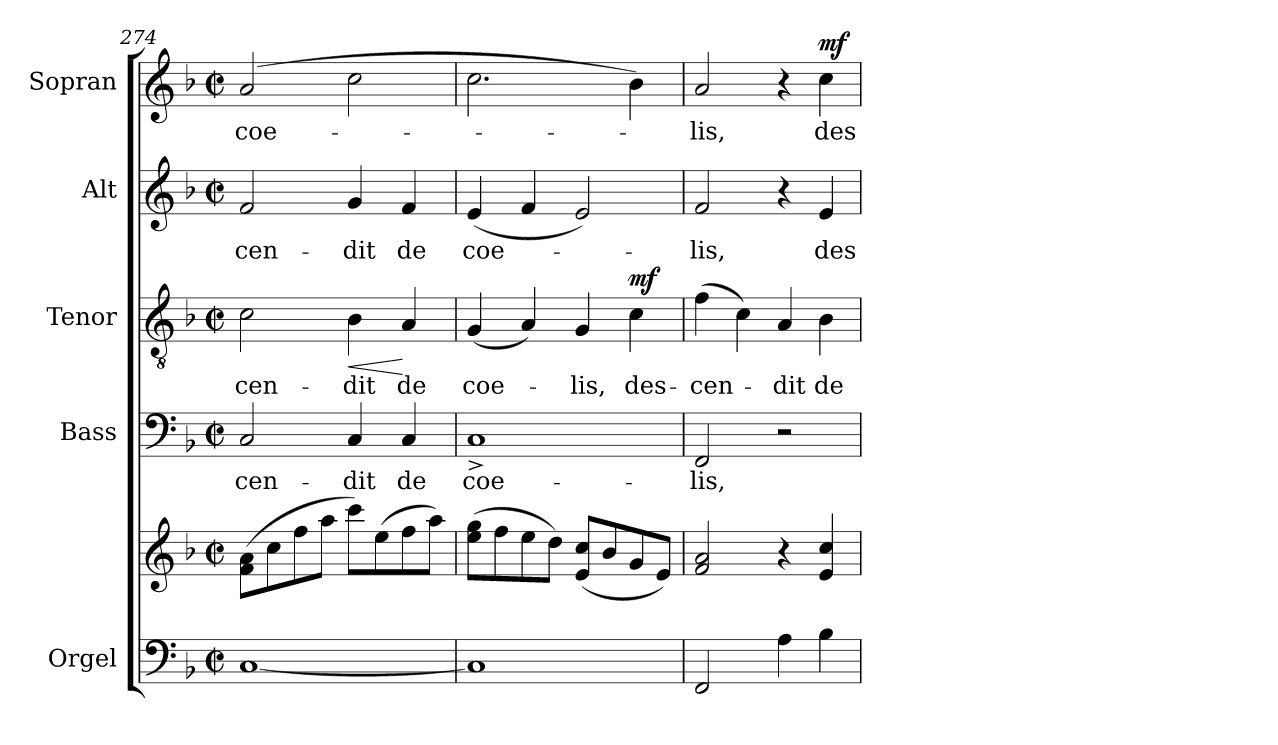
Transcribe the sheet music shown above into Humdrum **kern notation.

**kern	**kern	**kern	**text	**kern	**text	**dynam	**kern	**text	**kern	**text	**dynam
*part5	*part5	*part4	*part4	*part3	*part3	*part3	*part2	*part2	*part1	*part1	*part1
*staff6	*staff5	*staff4	*staff4	*staff3	*staff3	*staff3	*staff2	*staff2	*staff1	*staff1	*staff1
*I"Orgel	*	*I"Bass	*	*I"Tenor	*	*	*I"Alt	*	*I"Sopran	*	*
*I'Org.	*	*I'B.	*	*I'T.	*	*	*I'A.	*	*I'S.	*	*
*clefF4	*clefG2	*clefF4	*	*clefGv2	*	*	*clefG2	*	*clefG2	*	*
*k[b-]	*k[b-]	*k[b-]	*	*k[b-]	*	*	*k[b-]	*	*k[b-]	*	*
*F:	*F:	*F:	*	*F:	*	*	*F:	*	*F:	*	*
*M2/2	*M2/2	*M2/2	*	*M2/2	*	*	*M2/2	*	*M2/2	*	*
*met(c|)	*met(c|)	*met(c|)	*	*met(c|)	*	*	*met(c|)	*	*met(c|)	*	*
=274	=274	=274	=274	=274	=274	=274	=274	=274	=274	=274	=274
!	!	!	!LO:LY:b	!	!LO:LY:b	!	!	!LO:LY:b	!	!LO:LY:b	!
[1C	(>8f\ 8a\L	2C/	-cen-	2c\	-cen-	.	2f/	-cen-	(2a/	-coe-	.
.	8cc\	.	.	.	.	.	.	.	.	.	.
.	8ff\	.	.	.	.	.	.	.	.	.	.
.	8aa\J	.	.	.	.	.	.	.	.	.	.
!	!	!	!LO:LY:b	!	!LO:LY:b	!LO:HP:b	!	!LO:LY:b	!	!	!
.	8ccc\L)	4C/	-dit	4B-\	-dit	<	4g/	-dit	2cc\	.	.
.	(>8ee\	.	.	.	.	.	.	.	.	.	.
!	!	!	!LO:LY:b	!	!LO:LY:b	!	!	!LO:LY:b	!	!	!
.	8ff\	4C/	de	4A/	de	[	4f/	de	.	.	.
.	8aa\J)	.	.	.	.	.	.	.	.	.	.
=275	=275	=275	=275	=275	=275	=275	=275	=275	=275	=275	=275
!	!	!	!LO:LY:b	!	!LO:LY:b	!	!	!LO:LY:b	!	!	!
1C]	(>8ee\ 8gg\L	1C^>	coe-	(<4G/	coe-	.	(<4e/	coe-	2.cc\	.	.
.	8ff\	.	.	.	.	.	.	.	.	.	.
.	8ee\	.	.	4A/)	.	.	4f/	.	.	.	.
.	8dd\J)	.	.	.	.	.	.	.	.	.	.
!	!	!	!	!	!LO:LY:b	!	!	!	!	!	!
.	(<8e/ 8cc/L	.	.	4G/	-lis,	.	2e/)	.	.	.	.
.	8b-/	.	.	.	.	.	.	.	.	.	.
!	!	!	!	!	!LO:LY:b	!LO:DY:a	!	!	!	!	!
.	8g/	.	.	4c\	des-	mf	.	.	4b-\)	.	.
.	8e/J)	.	.	.	.	.	.	.	.	.	.
=276	=276	=276	=276	=276	=276	=276	=276	=276	=276	=276	=276
!	!	!	!LO:LY:b	!	!LO:LY:b	!	!	!LO:LY:b	!	!LO:LY:b	!
2FF/	2f/ 2a/	2FF/	-lis,	(>4f\	-cen-	.	2f/	-lis,	2a/	-lis,	.
.	.	.	.	4c\)	.	.	.	.	.	.	.
!	!	!	!	!	!LO:LY:b	!	!	!	!	!	!
4A\	4r	2r	.	4A/	-dit	.	4r	.	4r	.	.
!	!	!	!	!	!LO:LY:b	!	!	!LO:LY:b	!	!LO:LY:b	!LO:DY:a
4B-\	4e/ 4cc/	.	.	4B-\	de	.	4e/	des-	4cc\	des-	mf
=	=	=	=	=	=	=	=	=	=	=	=
*-	*-	*-	*-	*-	*-	*-	*-	*-	*-	*-	*-
